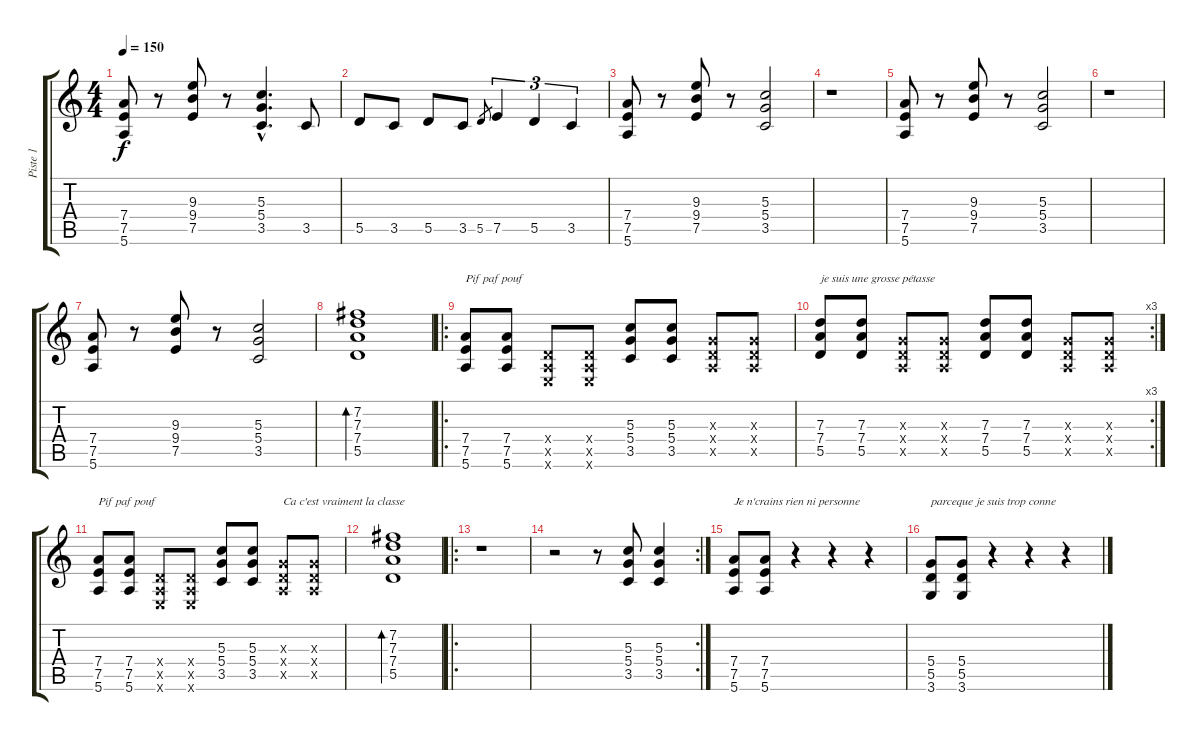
\track ("Piste 1" "Piste 1") {instrument electricguitarclean}
\staff {score tabs}
\tuning (E4 B3 G3 D3 A2 E2) {hide}
\ts (4 4)
\tempo 150
\clef g2
\ks c
(7.4 7.5 5.6).8{dy f instrument electricguitarclean} r.8 (9.3 9.4 7.5).8 r.8 (5.3{hac} 5.4{hac} 3.5{hac}).4{d} 3.5.8 |
5.5.8 3.5.8 5.5.8 3.5.8 5.5.8{gr} 7.5.4{tu (3 2)} 5.5.4{tu (3 2)} 3.5.4{tu (3 2)} |
(7.4 7.5 5.6).8 r.8 (9.3 9.4 7.5).8 r.8 (5.3 5.4 3.5).2 |
r.1 |
(7.4 7.5 5.6).8 r.8 (9.3 9.4 7.5).8 r.8 (5.3 5.4 3.5).2 |
r.1 |
(7.4 7.5 5.6).8 r.8 (9.3 9.4 7.5).8 r.8 (5.3 5.4 3.5).2 |
(7.2 7.3 7.4 5.5).1{bd 480} |
\ro
(7.4 7.5 5.6).8{txt "Pif paf pouf"} (7.4 7.5 5.6).8 (0.4{x} 0.5{x} 0.6{x}).8 (0.4{x} 0.5{x} 0.6{x}).8 (5.3 5.4 3.5).8 (5.3 5.4 3.5).8 (0.3{x} 0.4{x} 0.5{x}).8 (0.3{x} 0.4{x} 0.5{x}).8 |
\rc 3
(7.3 7.4 5.5).8{txt "je suis une grosse pétasse"} (7.3 7.4 5.5).8 (0.3{x} 0.4{x} 0.5{x}).8 (0.3{x} 0.4{x} 0.5{x}).8 (7.3 7.4 5.5).8 (7.3 7.4 5.5).8 (0.3{x} 0.4{x} 0.5{x}).8 (0.3{x} 0.4{x} 0.5{x}).8 |
(7.4 7.5 5.6).8{txt "Pif paf pouf"} (7.4 7.5 5.6).8 (0.4{x} 0.5{x} 0.6{x}).8 (0.4{x} 0.5{x} 0.6{x}).8 (5.3 5.4 3.5).8 (5.3 5.4 3.5).8 (0.3{x} 0.4{x} 0.5{x}).8{txt "Ca c'est vraiment la classe"} (0.3{x} 0.4{x} 0.5{x}).8 |
(7.2 7.3 7.4 5.5).1{bd 480} |
\ro
r.1 |
\rc 2
r.2 r.8 (5.3 5.4 3.5).8 (5.3 5.4 3.5).4 |
(7.4 7.5 5.6).8{txt "Je n'crains rien ni personne"} (7.4 7.5 5.6).8 r.4 r.4 r.4 |
(5.4 5.5 3.6).8{txt "parceque je suis trop conne"} (5.4 5.5 3.6).8 r.4 r.4 r.4
